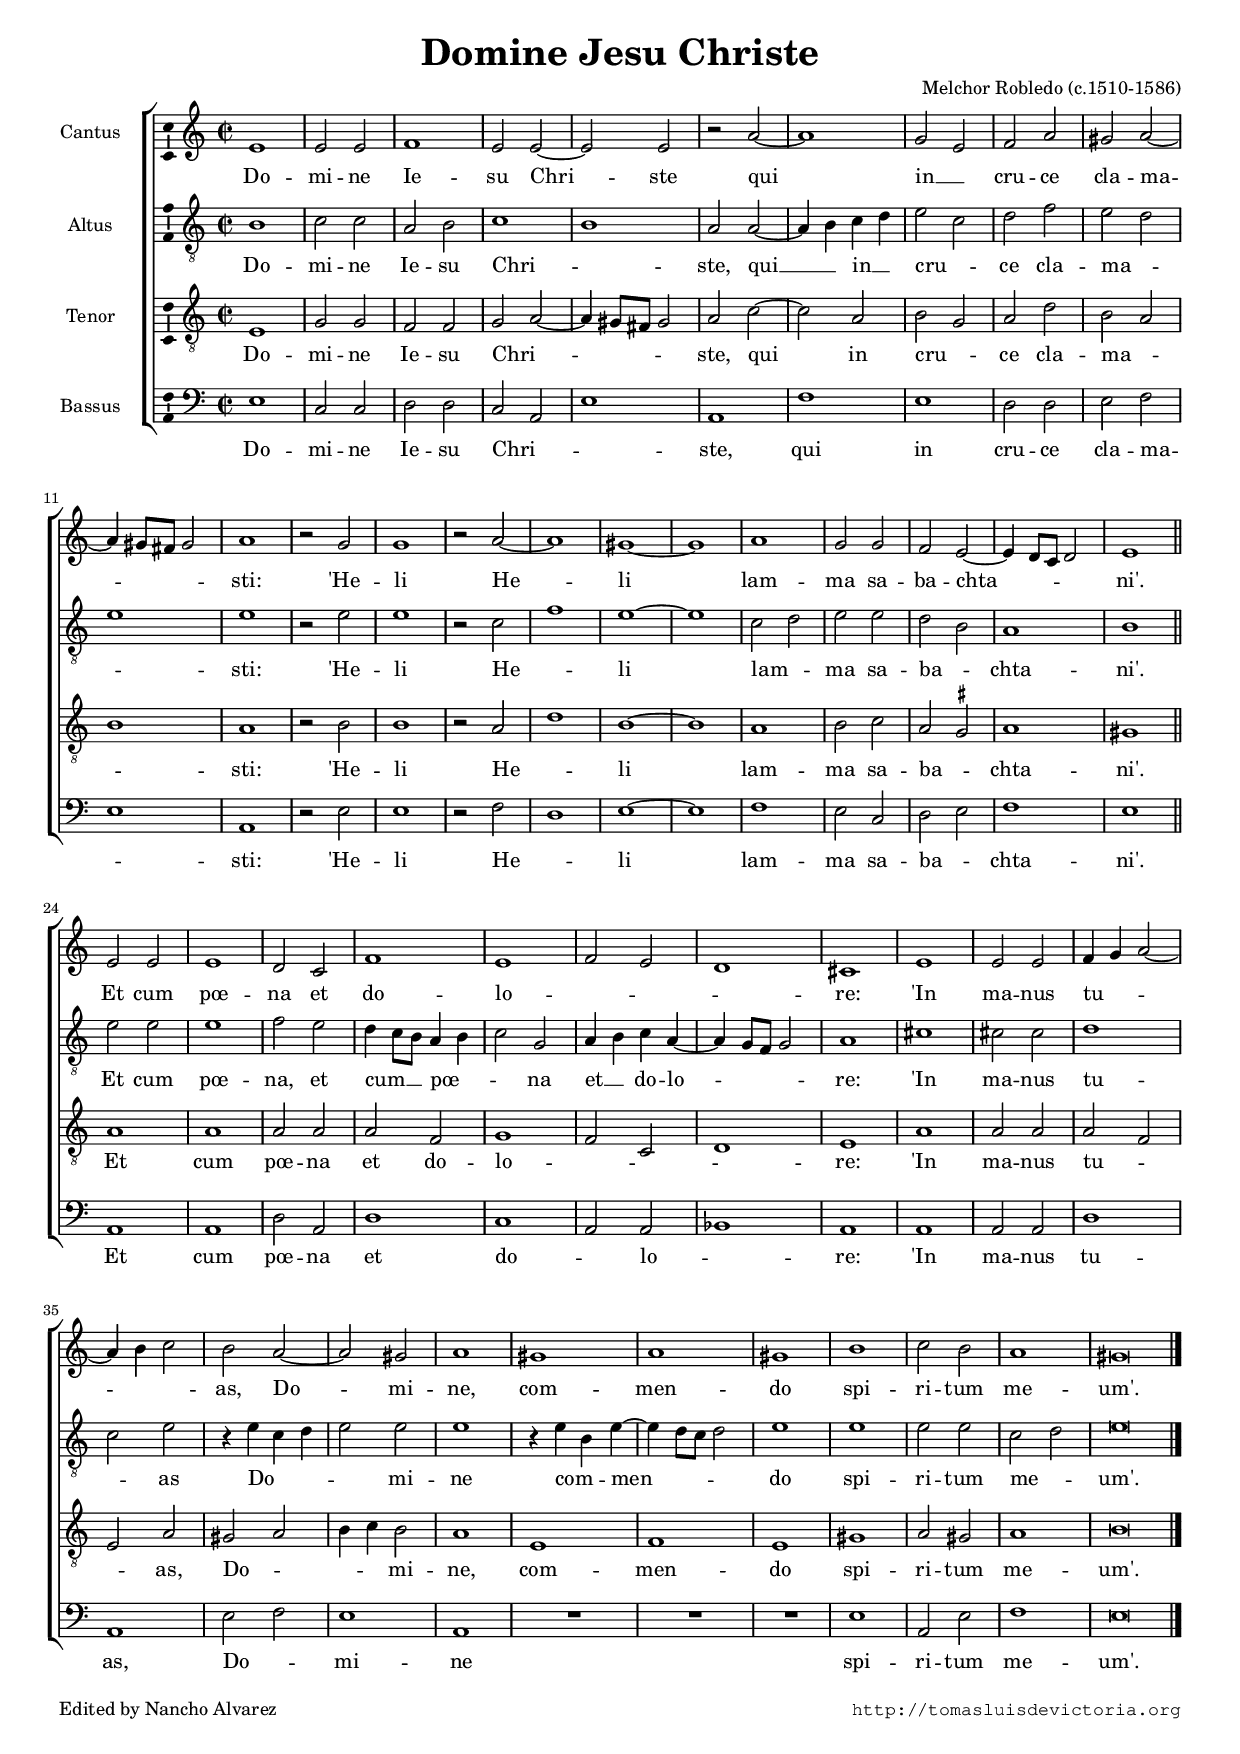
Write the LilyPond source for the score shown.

\version "2.18.0"

#(set-default-paper-size "a4")
#(set-global-staff-size 16.0)
#(ly:set-option 'point-and-click #f)
%mobile -s15.0 -i1.0

ss=\once \set suggestAccidentals = ##t
cresc=\markup{\italic "cresc."}
dim=\markup{\italic "dim."}
rit=\markup{\italic "rit."}

htitle="Domine Iesu Christe"
hcomposer="Robledo"

\header {
	title=\markup{\larger \larger "Domine Jesu Christe" }
	composer="Melchor Robledo (c.1510-1586)"
        pdfauthor=\composer
	%opus="(-)"
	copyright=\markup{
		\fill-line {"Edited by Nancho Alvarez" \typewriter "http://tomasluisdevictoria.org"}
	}
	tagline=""
}

global={\key c \major \time 2/2 \skip 1*23 \bar "||"
				\skip 1*22 \bar "|." }


cantus=\relative c'{
	e1
	e2 e 
	f1 
	e2 e ~
	e e
	r a ~
	a1
	g2 e
	f a
	gis a ~
	a4 gis8 fis gis2
	a1
	r2 g
	g1
	r2 a ~
	a1
	gis1 ~
	gis
	a g2 g
	f e ~
	e4 d8 c d2
	e1
	e2 e
	e1
	d2 c
	f1
	e
	f2 e
	d1
	cis
	e1
	e2 e
	f4 g a2 ~
	a4 b c2
	b2 a ~
	a gis
	a1
	gis
	a
	gis
	b c2 b
	a1 
	gis\breve*1/2
}

altus=\relative c'{
	b1
	c2 c
	a b
	c1 
	b
	a2 a ~
	a4 b c d
	e2 c
	d f
	e d 
	e1
	e
	r2 e
	e1
	r2 c
	f1
	e ~
	e
	c2 d
	e e
	d b
	a1 
	b
	e2 e
	e1
	f2 e
	d4 c8 b a4 b
	c2 g
	a4 b c a ~
	a g8 f g2
	a1
	cis
	cis2 cis
	d1 
	c2 e
	r4 e c d
	e2 e
	e1
	r4 e b e ~
	e d8 c d2
	e1
	e 
	e2 e
	c d
	e\breve*1/2
}

tenor=\relative c{
	e1
	g2 g
	f f
	g a ~
	a4 gis8 fis gis2
	a c ~
	c a 
	b g
	a d
	b a 
	b1
	a
	r2 b
	b1
	r2 a 
	d1
	b ~
	b
	a b2 c
	a \ss gis
	a1
	gis
	a
	a
	a2 a 
	a f
	g1 
	f2 c
	d1
	e
	a
	a2 a
	a f
	e a
	gis a 
	b4 c b2
	a1
	e
	f
	e
	gis
	a2 gis
	a1
	b\breve*1/2
}

bassus=\relative c{
	e1
	c2 c 
	d d
	c a 
	e'1
	a,
	f'1
	e
	d2 d 
	e f 
	e1
	a,
	r2 e'
	e1
	r2 f
	d1
	e ~
	e
	f
	e2 c
	d e
	f1
	e
	a,
	a
	d2 a
	d1
	c 
	a2 a 
	bes1
	a
	a
	a2 a
	d1
	a
	e'2 f
	e1
	a,
	R1*3
	e'1
	a,2 e'
	f1
	e\breve*1/2
}


textocantus=\lyricmode{
Do -- mi -- ne Ie -- su Chri -- ste
qui in __ _
cru -- ce cla -- ma -- _ _ _ sti:
'He -- li
He -- li
lam -- ma sa -- ba -- chta -- _ _ _ ni'.
Et cum pœ -- na
et do -- lo -- _ _ _ re:
'In ma -- nus tu -- _ _ _ _ as, 
Do -- mi -- ne,
com -- men -- do spi -- ri -- tum me -- um'.
}

textoaltus=\lyricmode{
Do -- mi -- ne Ie -- su Chri -- _ ste,
qui __ _ in __ _ 
cru -- _ ce cla -- ma -- _ _ sti:
'He -- li
He -- _ li
lam -- _ ma sa -- ba -- _ chta -- ni'.
Et cum pœ -- na,
et cum __ _ _ pœ -- _ _ na
et __ _ do -- lo -- _ _ _ re:
'In ma -- nus tu -- _ as 
Do -- _ _ _ mi -- ne
com -- _ men -- _ _ _ do spi -- ri -- tum me -- _ um'.
}

textotenor=\lyricmode{
Do -- mi -- ne Ie -- su Chri -- _ _ _ _ ste,
qui in 
cru -- _ ce cla -- ma -- _ _ sti:
'He -- li
He -- _ li
lam -- ma sa -- ba -- _ chta -- ni'.
Et cum pœ -- na
et do -- lo -- _ _ _ re:
'In ma -- nus tu -- _ _ as, 
Do -- _ _ _ mi -- ne,
com -- men -- do spi -- ri -- tum me -- um'.
}

textobassus=\lyricmode{
Do -- mi -- ne Ie -- su Chri -- _ _ ste,
qui in 
cru -- ce cla -- ma -- _ sti:
'He -- li
He -- _ li
lam -- ma sa -- ba -- _ chta -- ni'.
Et cum pœ -- na
et do -- _ lo -- _ re:
'In ma -- nus tu -- as, 
Do -- _ mi -- ne
spi -- ri -- tum me -- um'.
}



\score {
\new ChoirStaff<<

	\new Staff <<\global
	\new Voice="v1" {
		\set Staff.instrumentName="Cantus " 
		\clef "treble"
		\cantus }
	\new Lyrics \lyricsto "v1" {\textocantus }
	>>

	
	\new Staff << \global
	\new Voice="v2" {
		\set Staff.instrumentName="Altus "
		\clef "G_8" 
		\altus}
	\new Lyrics \lyricsto "v2" {\textoaltus }
	>>

	
	\new Staff <<\global
	\new Voice="v3" {
		\set Staff.instrumentName="Tenor "
		\clef "G_8"
		\tenor }
	\new Lyrics \lyricsto "v3" {\textotenor }
	>>
	

	\new Staff <<\global
	\new Voice="v4" {
		\set Staff.instrumentName="Bassus "
		\clef "bass" 
		\bassus }
	\new Lyrics \lyricsto "v4" {\textobassus }
	>>
	
>>

\layout{ 
	\context {\Lyrics 
		\override VerticalAxisGroup.staff-affinity = #UP
		\override VerticalAxisGroup.nonstaff-relatedstaff-spacing =
			#'((basic-distance . 0) (minimum-distance . 0) (padding . 1))
		\override LyricText.font-size = #1.2
		\override LyricHyphen.minimum-distance = #0.5
	}
	\context {\Score 
		tempoHideNote = ##t
		\override BarNumber.padding = #2 
	}
	\context {\Voice 
		%melismaBusyProperties = #'()
		%autoBeaming = ##f
	}
	\context {\Staff 
                %\RemoveEmptyStaves
                %\override VerticalAxisGroup.remove-first = ##t
		\override VerticalAxisGroup.staff-staff-spacing =
			#'((basic-distance . 11) (minimum-distance . 0) (padding . 1))
		\consists Ambitus_engraver 
		\override LigatureBracket.padding = #1
	}
}

%\midi { \mtempo }

}


\paper{
	evenHeaderMarkup=\markup  \fill-line { \fromproperty #'page:page-number-string \htitle \hcomposer }
	oddHeaderMarkup= \markup  \fill-line { \on-the-fly #not-first-page \hcomposer \on-the-fly #not-first-page \htitle \on-the-fly #not-first-page \fromproperty #'page:page-number-string }
	%system-count=4
	page-count =1
        systems-per-page = 4
	ragged-last-bottom = ##f
	indent=1.6\cm
	system-system-spacing =
	#'((basic-distance . 16) (minimum-distance . 0) (padding . 5))
	top-system-spacing = % header
	#'((basic-distance . 8) (minimum-distance . 0) (padding . 0))
	last-bottom-spacing = % footer
	#'((basic-distance . 12) (minimum-distance . 0) (padding . 0))

}
